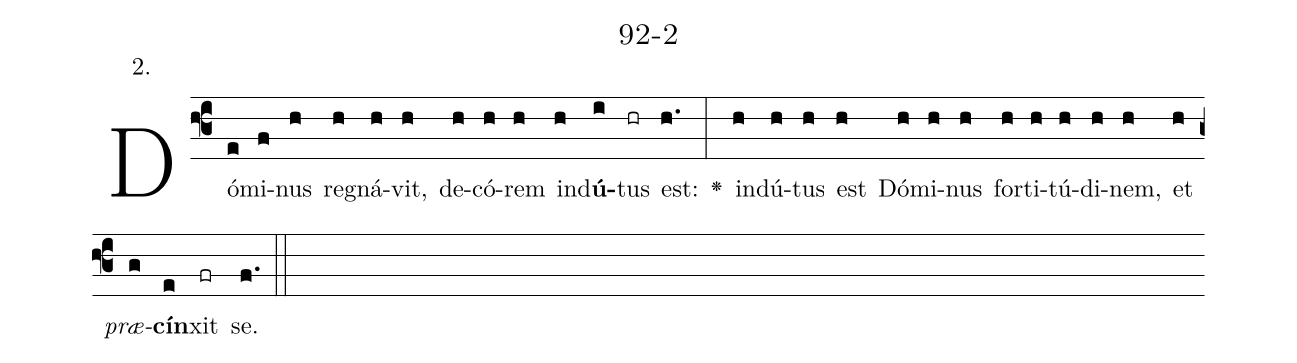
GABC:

name: 92-2;
annotation: 2.;
%%
(f3)Dó(e)mi(f)nus(h) re(h)gná(h)vit,(h) de(h)có(h)rem(h) ind(h)<b>ú</b>(i)tus(hr) est:(h.) <v>\greheightstar</v>(:) ind(h)ú(h)tus(h) est(h) Dó(h)mi(h)nus(h) for(h)ti(h)tú(h)di(h)nem,(h) et(h) <i>præ</i>(g)<b>cín</b>(e)xit(fr) se.(f.) (::)


%E(h) u(h) o(h) u(g) a(e) e.(f.) (::)
